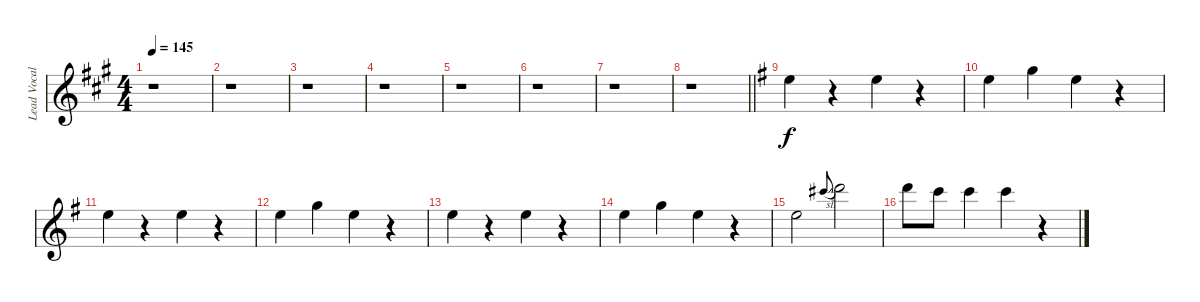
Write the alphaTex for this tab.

\track ("Lead Vocals" "Lead Vocal") {instrument synthbrass1}
\staff {score}
\tuning (E5 B4 G4 D4 A3 E3) {hide}
\ts (4 4)
\tempo 145
\clef g2
\ks f#minor
r.1{dy f} |
r.1 |
r.1 |
r.1 |
r.1 |
r.1 |
r.1 |
\barLineRight lightlight
r.1 |
\ks eminor
0.1.4 r.4 0.1.4 r.4 |
0.1.4 3.1.4 0.1.4 r.4 |
0.1.4 r.4 0.1.4 r.4 |
0.1.4 3.1.4 0.1.4 r.4 |
0.1.4 r.4 0.1.4 r.4 |
0.1.4 3.1.4 0.1.4 r.4 |
0.1.2 9.1{sl}.8{gr onbeat} 10.1.2 |
10.1.8 8.1.8 8.1.4 8.1.4 r.4
